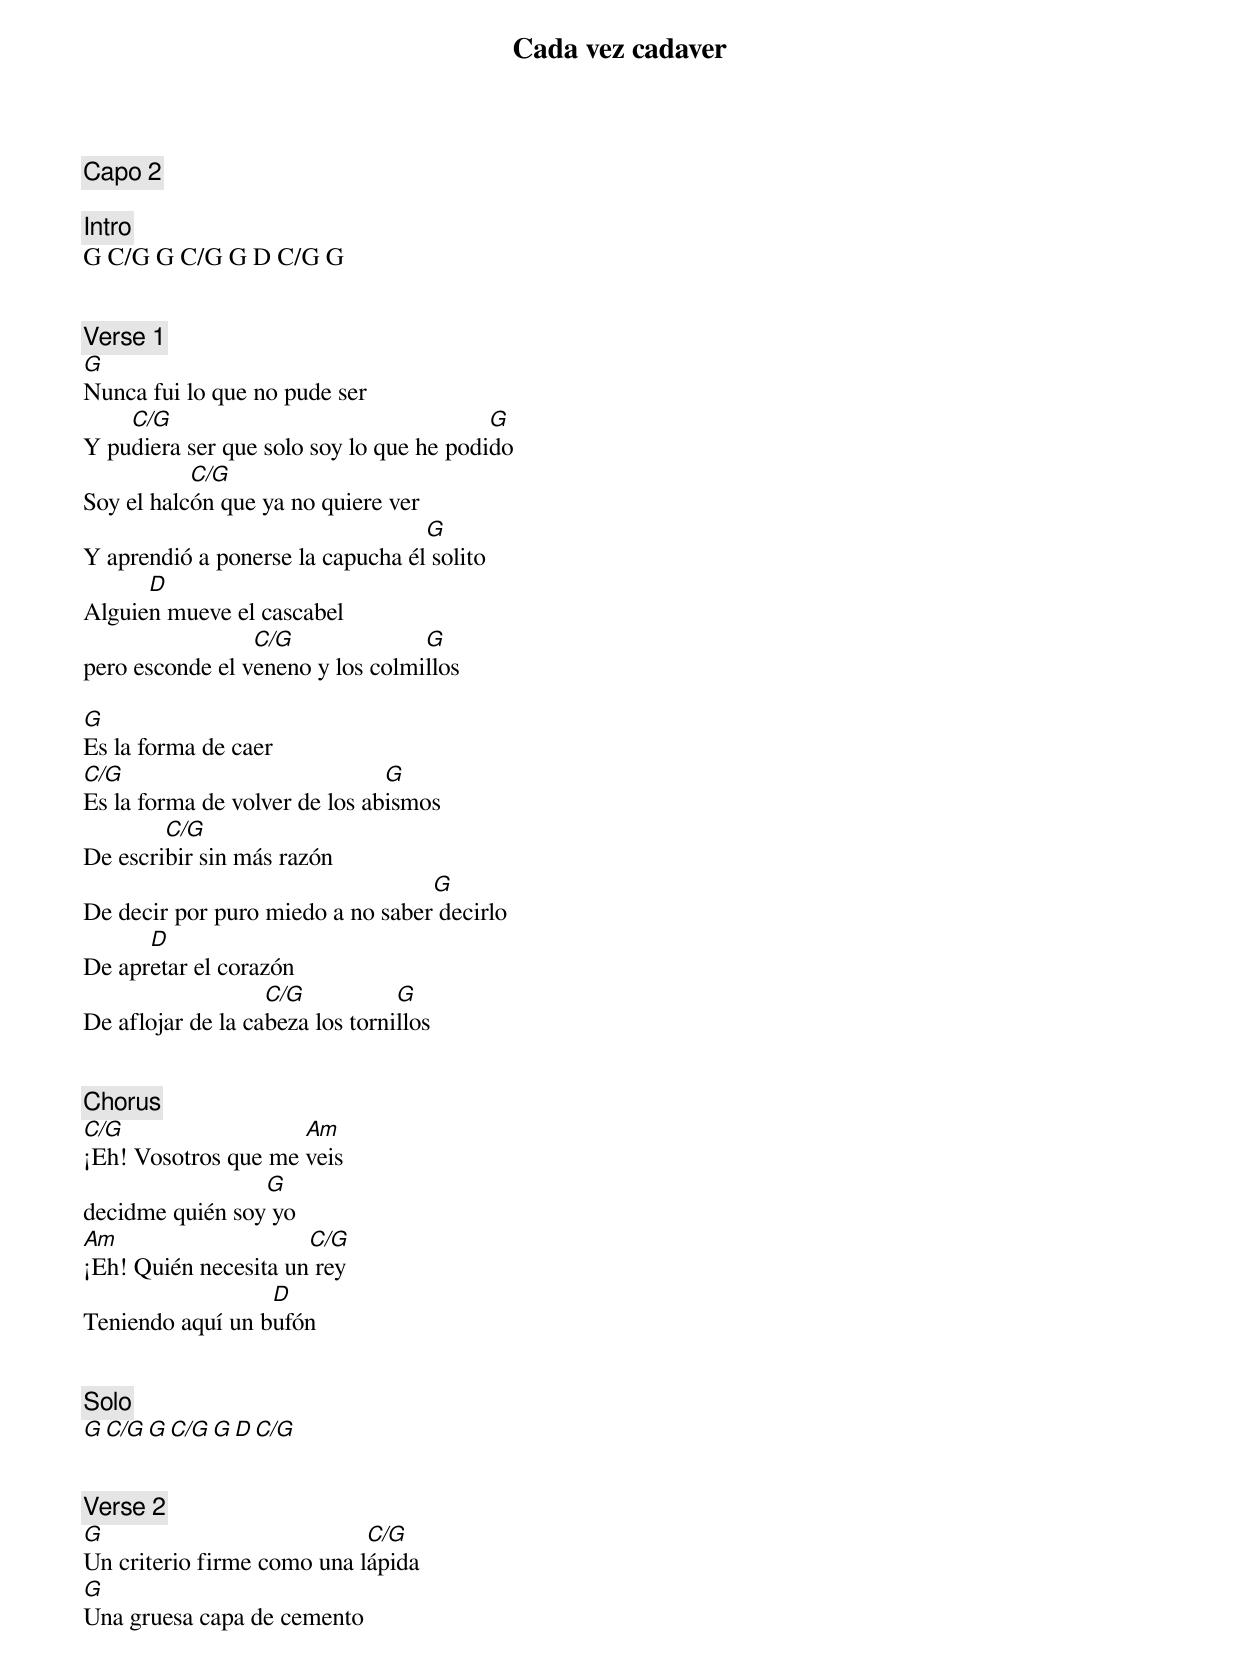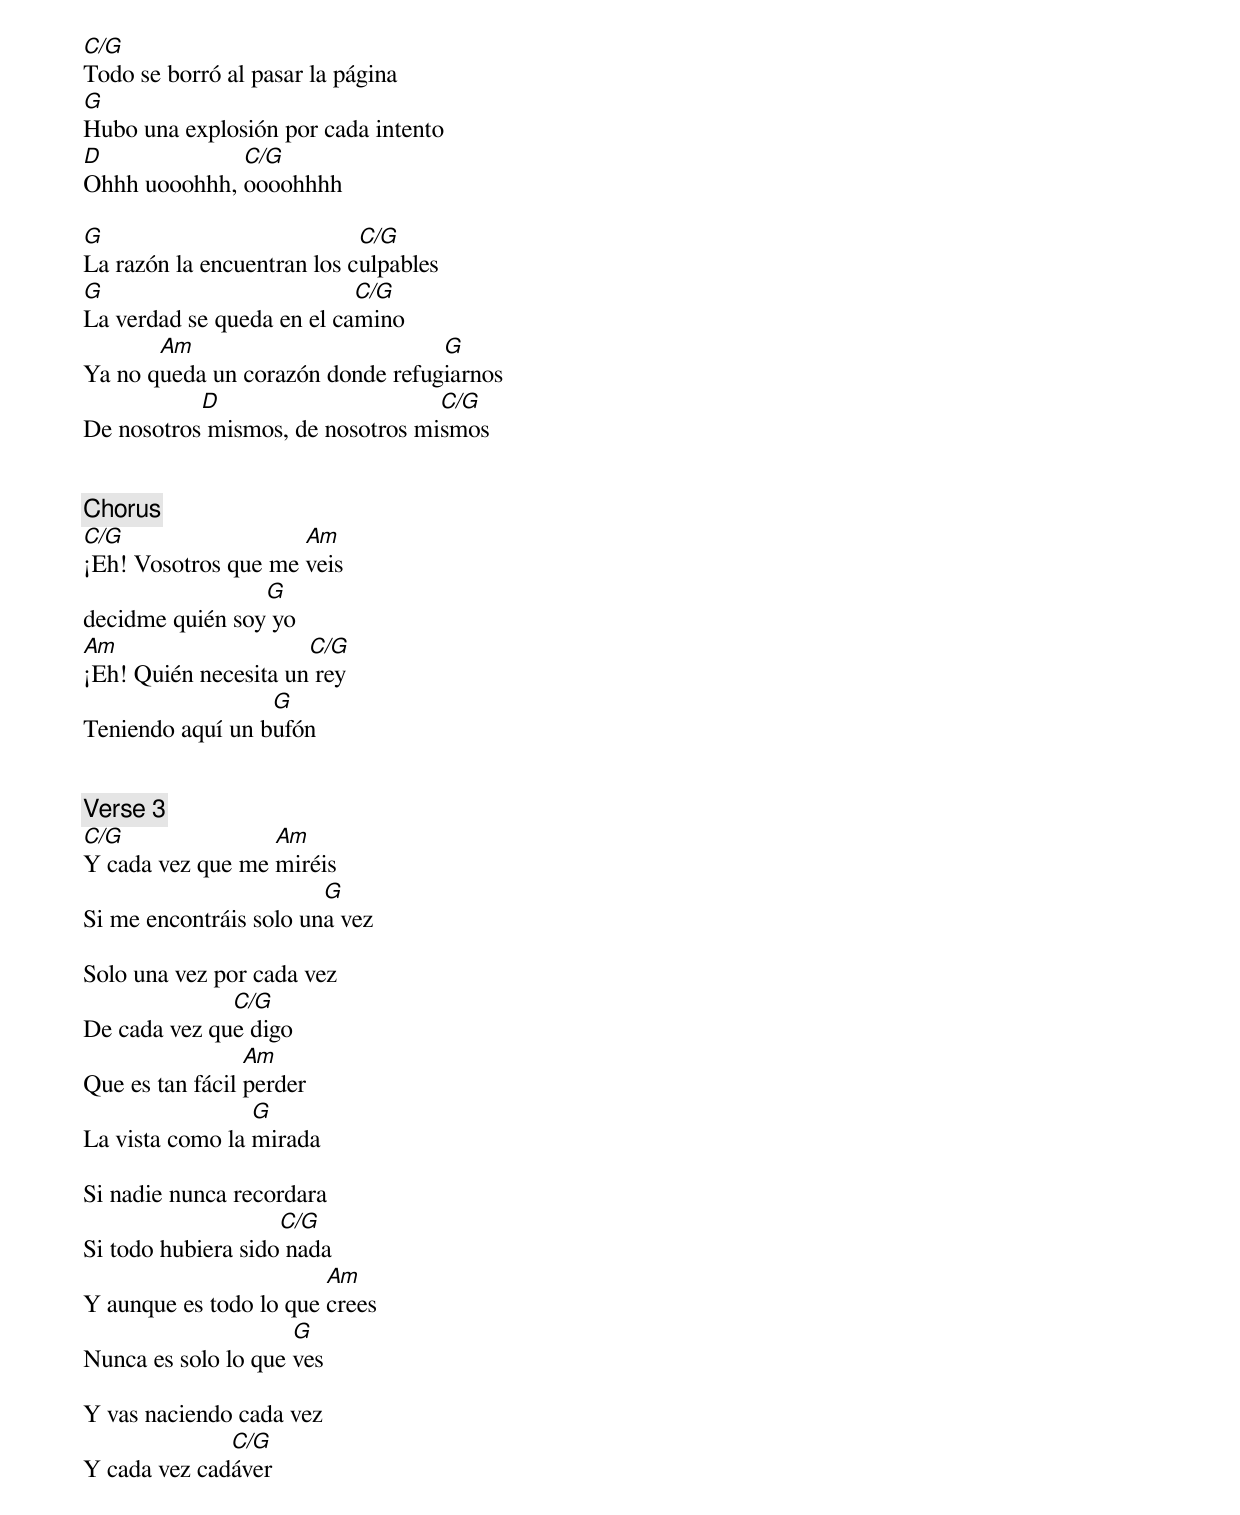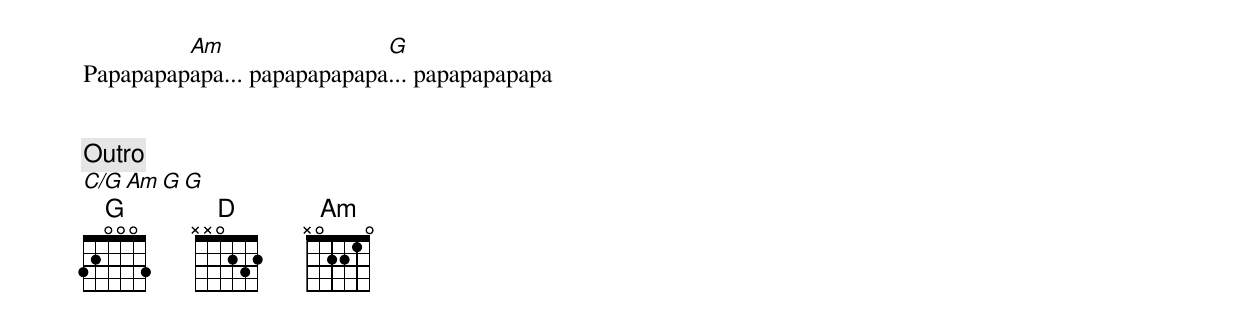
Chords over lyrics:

Cada vez cadaver

Capo 2

[Intro]
G C/G G C/G G D C/G G


[Verse 1]
G
Nunca fui lo que no pude ser
    C/G                                  G
Y pudiera ser que solo soy lo que he podido
           C/G
Soy el halcón que ya no quiere ver
                                  G
Y aprendió a ponerse la capucha él solito
      D
Alguien mueve el cascabel
                 C/G              G
pero esconde el veneno y los colmillos

G
Es la forma de caer
C/G                            G
Es la forma de volver de los abismos
        C/G
De escribir sin más razón
                                  G
De decir por puro miedo a no saber decirlo
      D
De apretar el corazón
                   C/G           G
De aflojar de la cabeza los tornillos


[Chorus]
C/G                  Am
¡Eh! Vosotros que me veis
                 G
decidme quién soy yo
Am                    C/G
¡Eh! Quién necesita un rey
                  D
Teniendo aquí un bufón


[Solo]
G C/G G C/G G D C/G


[Verse 2]
G                           C/G
Un criterio firme como una lápida
G
Una gruesa capa de cemento
C/G
Todo se borró al pasar la página
G
Hubo una explosión por cada intento
D             C/G
Ohhh uooohhh, oooohhhh

G                           C/G
La razón la encuentran los culpables
G                          C/G
La verdad se queda en el camino
       Am                         G
Ya no queda un corazón donde refugiarnos
           D                      C/G
De nosotros mismos, de nosotros mismos


[Chorus]
C/G                  Am
¡Eh! Vosotros que me veis
                 G
decidme quién soy yo
Am                    C/G
¡Eh! Quién necesita un rey
                  G
Teniendo aquí un bufón


[Verse 3]
C/G               Am
Y cada vez que me miréis
                        G
Si me encontráis solo una vez

Solo una vez por cada vez
              C/G
De cada vez que digo
                 Am
Que es tan fácil perder
                 G
La vista como la mirada

Si nadie nunca recordara
                    C/G
Si todo hubiera sido nada
                        Am
Y aunque es todo lo que crees
                     G
Nunca es solo lo que ves

Y vas naciendo cada vez
              C/G
Y cada vez cadáver
         Am                 G
Papapapapapa... papapapapapa... papapapapapa


[Outro]
C/G Am G G
